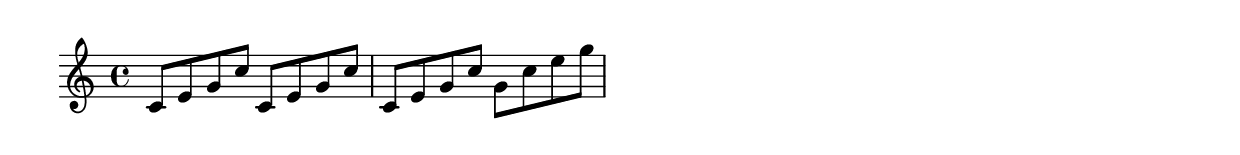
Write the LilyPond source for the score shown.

\version "2.18.2"
\header {
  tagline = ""
}

\score {

\new Staff \relative c' {
  %\numericTimeSignature
  \time 4/4
  c8 e g c c, e g c |
  c, e g c g  c e g |
}

\layout {
    %  ragged-last = ##t
    %  line-width = 150\mm
    indent = 0\mm
}

%\midi {
%     \tempo 4 = 130
%}

} %score
